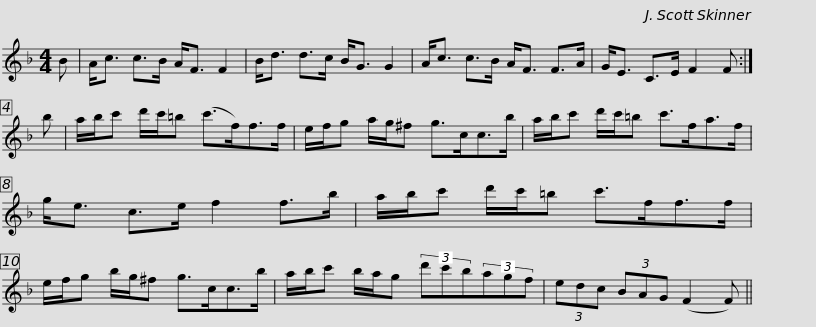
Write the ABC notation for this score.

X:1
L:1/8
M:4/4
I:linebreak $
K:F
V:1 treble
V:1
 B | A<c c>B A<F F2 | B<d d>c B<G G2 | A<c c>B A<F F>A | G<E C>E F2 F :| %5
 b |$ a/b/c' d'/c'/=b (c'>f)f>f | e/f/g a/g/^f g>cc>b | a/b/c' d'/c'/=b c'>fa>f |$ g<e c>e f2 f>b | %10
 a/b/c' d'/c'/=b c'>ff>f | e/f/g b/g/^f g>cc>b |$ a/b/c' b/a/g (3d'c'b(3agf | (3edc (3BAG (F2 F) || %14
